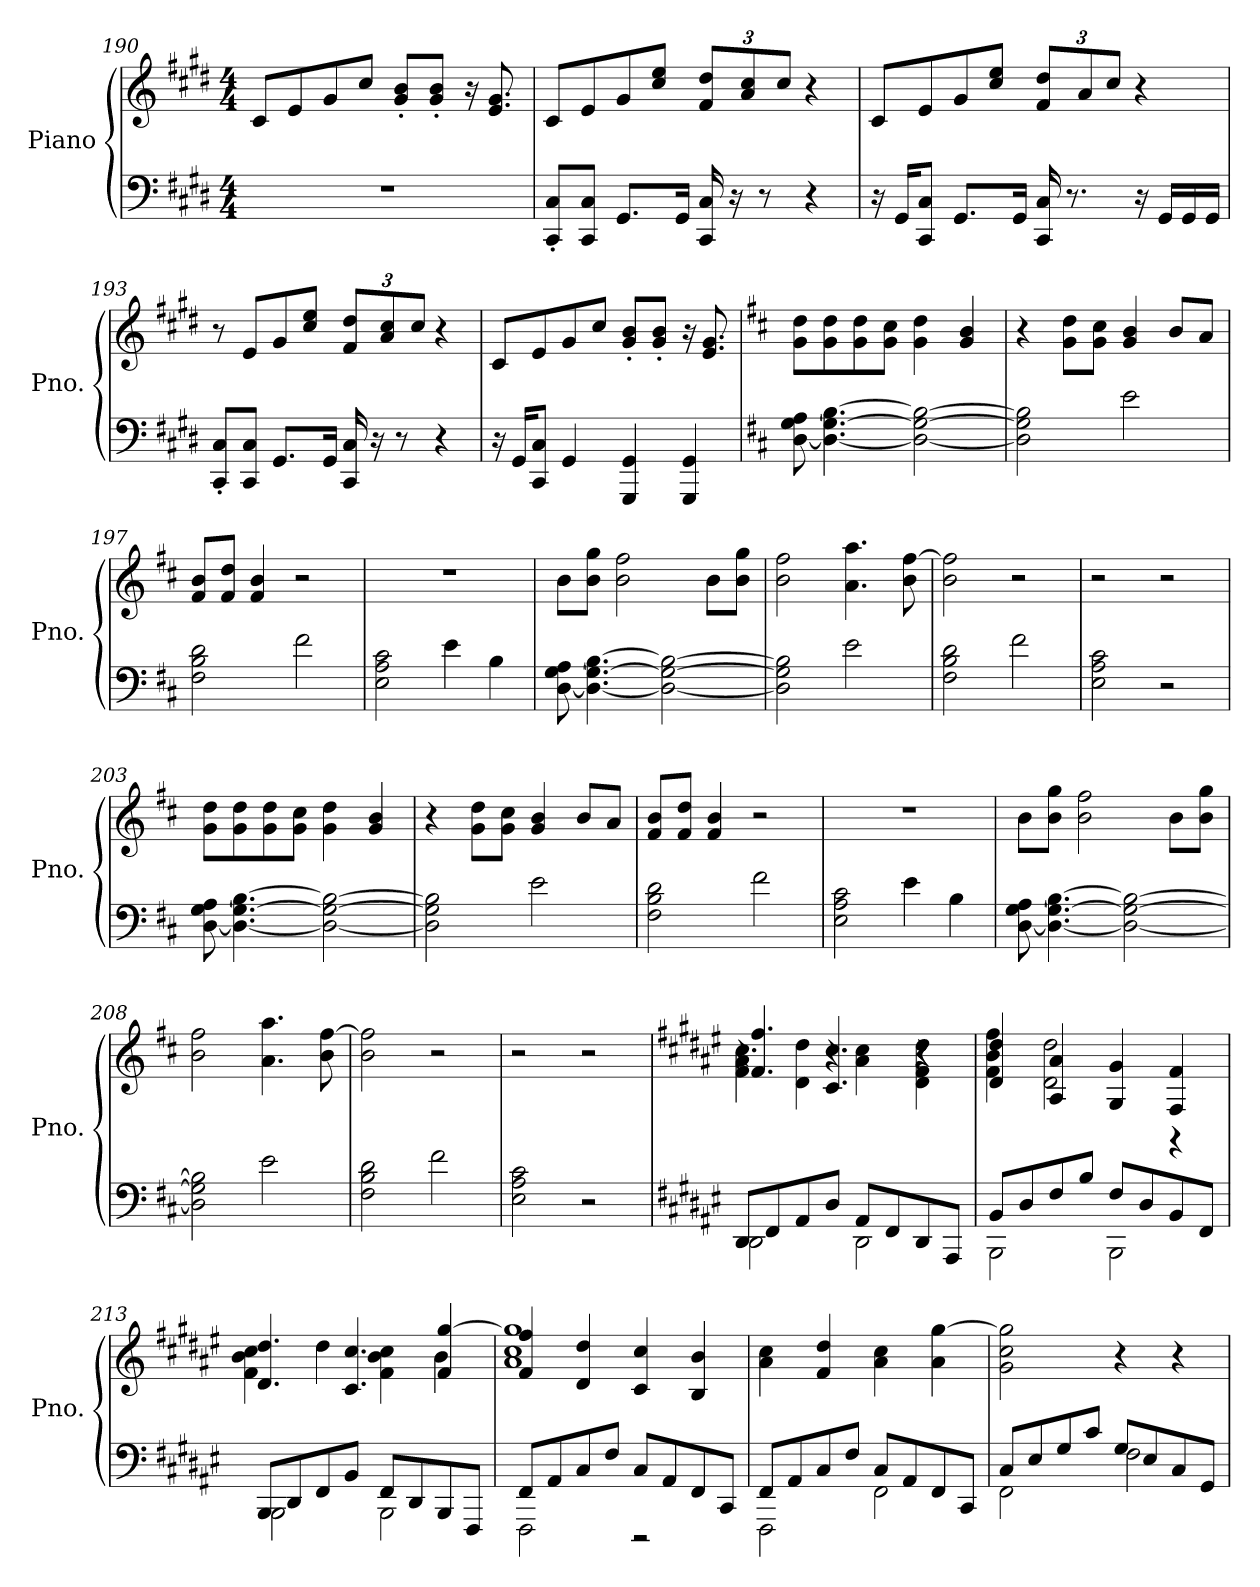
**kern	**kern
*part1	*part1
*staff2	*staff1
*I"Piano	*
*I'Pno.	*
*clefF4	*clefG2
*k[f#c#g#d#]	*k[f#c#g#d#]
*M4/4	*M4/4
=190	=190
1r	8c#/L
.	8e/
.	8g#/
.	8cc#/J
.	8g#/' 8b/'L
.	8g#/' 8b/'J
.	16r
.	8.e/ 8.g#/
=191	=191
8CC#/' 8C#/'L	8c#/L
8CC#/ 8C#/J	8e/
8.GG#/L	8g#/
.	8cc#/ 8ee/J
16GG#/Jk	.
*	*Xbrackettup
16CC#/ 16C#/	12f#/ 12dd#/L
16r	.
.	12a/ 12cc#/
8r	.
.	12cc#/J
4r	4r
=192	=192
16r	8c#/L
16GG#/KL	.
8CC#/ 8C#/J	8e/
8.GG#/L	8g#/
.	8cc#/ 8ee/J
16GG#/Jk	.
16CC#/ 16C#/	12f#/ 12dd#/L
8.r	.
.	12a/
.	12cc#/J
16r	4r
16GG#/LL	.
16GG#/	.
16GG#/JJ	.
!!LO:LB:g=z
=193	=193
8CC#/' 8C#/'L	8r
8CC#/ 8C#/J	8e/L
8.GG#/L	8g#/
.	8cc#/ 8ee/J
16GG#/Jk	.
16CC#/ 16C#/	12f#/ 12dd#/L
16r	.
.	12a/ 12cc#/
8r	.
.	12cc#/J
4r	4r
=194	=194
16r	8c#/L
16GG#/KL	.
8CC#/ 8C#/J	8e/
4GG#/	8g#/
.	8cc#/J
4GGG#/ 4GG#/	8g#/' 8b/'L
.	8g#/' 8b/'J
4GGG#/ 4GG#/	16r
.	8.e/ 8.g#/
=195	=195
*k[f#c#]	*k[f#c#]
*	*MM130
[8D\ [8G\ 8A\	8g\ 8dd\L
4.D\_ 4.G\_ [4.B\	8g\ 8dd\
.	8g\ 8dd\
.	8g\ 8cc#\J
2D\_ 2G\_ 2B\_	4g\ 4dd\
.	4g/ 4b/
=196	=196
2D\] 2G\] 2B\]	4r
.	8g\ 8dd\L
.	8g\ 8cc#\J
2e\	4g/ 4b/
.	8b/L
.	8a/J
=197	=197
2F#\ 2B\ 2d\	8f#/ 8b/L
.	8f#/ 8dd/J
.	4f#/ 4b/
2f#\	2r
=198	=198
2E\ 2A\ 2c#\	1r
4e\	.
4B\	.
!!LO:LB:g=z
=199	=199
[8D\ [8G\ 8A\	8b\L
4.D\_ 4.G\_ [4.B\	8b\ 8gg\J
.	2b\ 2ff#\
2D\_ 2G\_ 2B\_	.
.	8b\L
.	8b\ 8gg\J
=200	=200
2D\] 2G\] 2B\]	2b\ 2ff#\
2e\	4.a\ 4.aa\
.	8b\ [8ff#\
=201	=201
2F#\ 2B\ 2d\	2b\ 2ff#\]
2f#\	2r
=202	=202
2E\ 2A\ 2c#\	2r
2r	2r
=203	=203
[8D\ [8G\ 8A\	8g\ 8dd\L
4.D\_ 4.G\_ [4.B\	8g\ 8dd\
.	8g\ 8dd\
.	8g\ 8cc#\J
2D\_ 2G\_ 2B\_	4g\ 4dd\
.	4g/ 4b/
=204	=204
2D\] 2G\] 2B\]	4r
.	8g\ 8dd\L
.	8g\ 8cc#\J
2e\	4g/ 4b/
.	8b/L
.	8a/J
=205	=205
2F#\ 2B\ 2d\	8f#/ 8b/L
.	8f#/ 8dd/J
.	4f#/ 4b/
2f#\	2r
=206	=206
2E\ 2A\ 2c#\	1r
4e\	.
4B\	.
!!LO:PB:g=z
=207	=207
[8D\ [8G\ 8A\	8b\L
4.D\_ 4.G\_ [4.B\	8b\ 8gg\J
.	2b\ 2ff#\
2D\_ 2G\_ 2B\_	.
.	8b\L
.	8b\ 8gg\J
=208	=208
2D\] 2G\] 2B\]	2b\ 2ff#\
2e\	4.a\ 4.aa\
.	8b\ [8ff#\
=209	=209
2F#\ 2B\ 2d\	2b\ 2ff#\]
2f#\	2r
=210	=210
2E\ 2A\ 2c#\	2r
2r	2r
=211	=211
*k[f#c#g#d#a#e#]	*k[f#c#g#d#a#e#]
*	*MM135
*^	*^
*	*	*	*^
8DD#/L	2DD#\	4.r	4f#\ 4a#\ 4cc#\	4.f#/ 4.ff#/
8FF#/	.	.	.	.
8AA#/	.	.	4d#\ 4dd#\	.
8D#/J	.	4.r	.	4.c#/ 4.cc#/
8AA#/L	2DD#\	.	4a#\ 4cc#\	.
8FF#/	.	.	.	.
8DD#/	.	4r	4d#\ 4f#\ 4dd#\	4r
8AAA#/J	.	.	.	.
*	*	*	*v	*v
=212	=212	=212	=212
8BB/L	2BBB\	4d#/ 4dd#/	4f#\ 4b\ 4ff#\
8D#/	.	.	.
8F#/	.	4A#/ 4a#/	2d#\ 2dd#\
8B/J	.	.	.
8F#/L	2BBB\	4G#/ 4g#/	.
8D#/	.	.	.
8BB/	.	4F#/ 4f#/	4r
8FF#/J	.	.	.
!!LO:LB:g=z	!!
=213	=213	=213	=213
8BBB/L	2BBB\	4.d#/ 4.dd#/	4f#\ 4b\ 4cc#\
8DD#/	.	.	.
8FF#/	.	.	4dd#\
8BB/J	.	4.c#/ 4.cc#/	.
8FF#/L	2BBB\	.	4f#\ 4b\ 4cc#\
8DD#/	.	.	.
8BBB/	.	4f#/ [4gg#/	4b\
8FFF#/J	.	.	.
=214	=214	=214	=214
8FF#/L	2FFF#\	4f#/ 4ff#/	1a# 1cc# 1gg#]
8AA#/	.	.	.
8C#/	.	4d#/ 4dd#/	.
8F#/J	.	.	.
8C#/L	2r	4c#/ 4cc#/	.
8AA#/	.	.	.
8FF#/	.	4B/ 4b/	.
8CC#/J	.	.	.
*	*	*v	*v
=215	=215	=215
*	*	*MM130
8FF#/L	2FFF#\	4a#\ 4cc#\
8AA#/	.	.
8C#/	.	4f#/ 4dd#/
8F#/J	.	.
8C#/L	2FF#\	4a#\ 4cc#\
8AA#/	.	.
8FF#/	.	4a#\ [4gg#\
8CC#/J	.	.
=216	=216	=216
8C#/L	2FF#\	2g#\ 2cc#\ 2gg#\]
8E#/	.	.
8G#/	.	.
8c#/J	.	.
8G#/L	2F#\	4r
8E#/	.	.
8C#/	.	4r
8GG#/J	.	.
*v	*v	*
=	=
*-	*-
